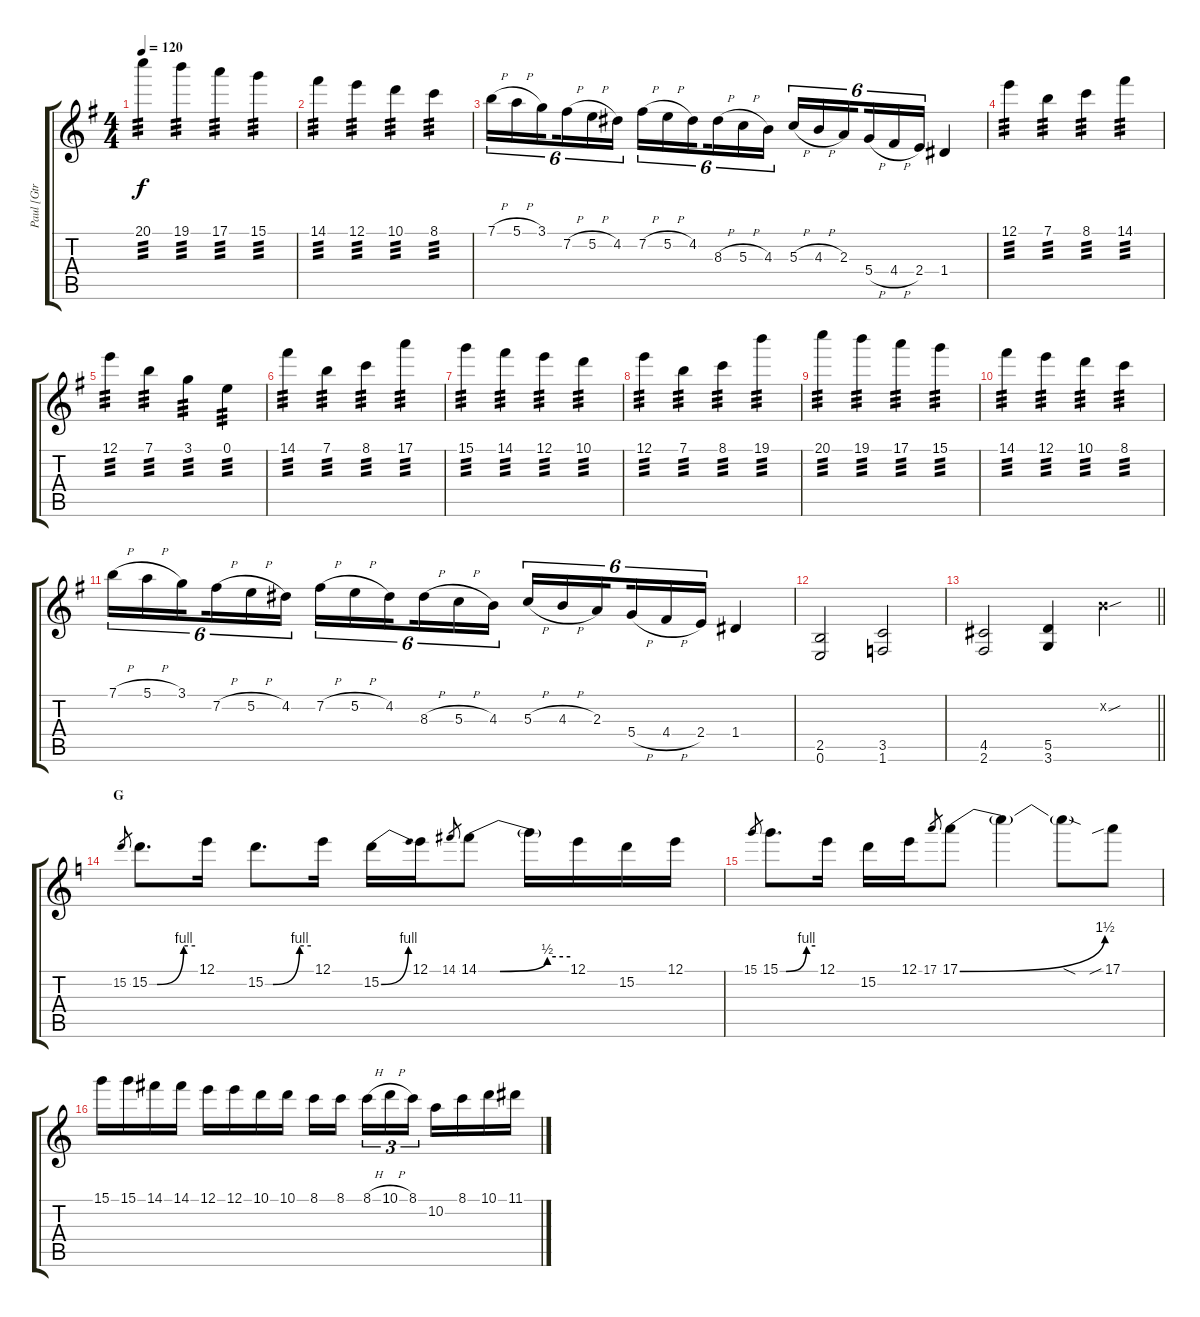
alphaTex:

\track ("Paul [Gtr I]" "Paul [Gtr ") {instrument distortionguitar}
\staff {score tabs}
\tuning (E4 B3 G3 D3 A2 E2) {hide}
\ts (4 4)
\tempo 120
\clef g2
\ks g
20.1.4{tp 3 dy f} 19.1.4{tp 3} 17.1.4{tp 3} 15.1.4{tp 3} |
14.1.4{tp 3} 12.1.4{tp 3} 10.1.4{tp 3} 8.1.4{tp 3} |
7.1{h}.16{tu (6 4)} 5.1{h}.16{tu (6 4)} 3.1.16{tu (6 4) beam splitsecondary} 7.2{h}.16{tu (6 4)} 5.2{h}.16{tu (6 4)} 4.2.16{tu (6 4)} 7.2{h}.16{tu (6 4)} 5.2{h}.16{tu (6 4)} 4.2.16{tu (6 4) beam splitsecondary} 8.3{h}.16{tu (6 4)} 5.3{h}.16{tu (6 4)} 4.3.16{tu (6 4)} 5.3{h}.16{tu (6 4)} 4.3{h}.16{tu (6 4)} 2.3.16{tu (6 4) beam splitsecondary} 5.4{h}.16{tu (6 4)} 4.4{h}.16{tu (6 4)} 2.4.16{tu (6 4)} 1.4.4 |
12.1.4{tp 3} 7.1.4{tp 3} 8.1.4{tp 3} 14.1.4{tp 3} |
12.1.4{tp 3} 7.1.4{tp 3} 3.1.4{tp 3} 0.1.4{tp 3} |
14.1.4{tp 3} 7.1.4{tp 3} 8.1.4{tp 3} 17.1.4{tp 3} |
15.1.4{tp 3} 14.1.4{tp 3} 12.1.4{tp 3} 10.1.4{tp 3} |
12.1.4{tp 3} 7.1.4{tp 3} 8.1.4{tp 3} 19.1.4{tp 3} |
20.1.4{tp 3} 19.1.4{tp 3} 17.1.4{tp 3} 15.1.4{tp 3} |
14.1.4{tp 3} 12.1.4{tp 3} 10.1.4{tp 3} 8.1.4{tp 3} |
7.1{h}.16{tu (6 4)} 5.1{h}.16{tu (6 4)} 3.1.16{tu (6 4) beam splitsecondary} 7.2{h}.16{tu (6 4)} 5.2{h}.16{tu (6 4)} 4.2.16{tu (6 4)} 7.2{h}.16{tu (6 4)} 5.2{h}.16{tu (6 4)} 4.2.16{tu (6 4) beam splitsecondary} 8.3{h}.16{tu (6 4)} 5.3{h}.16{tu (6 4)} 4.3.16{tu (6 4)} 5.3{h}.16{tu (6 4)} 4.3{h}.16{tu (6 4)} 2.3.16{tu (6 4) beam splitsecondary} 5.4{h}.16{tu (6 4)} 4.4{h}.16{tu (6 4)} 2.4.16{tu (6 4)} 1.4.4 |
(2.5 0.6).2 (3.5 1.6).2 |
\barLineRight lightlight
(4.5 2.6).2 (5.5 3.6).4 0.2{sou x}.4 |
\section ("" "G")
\ks c
15.2.8{gr} 15.2{be (custom 0 0 10 0 45 4 60 4)}.8{d volume 16 balance 8} 12.1.16 15.2{be (custom 0 0 10 0 45 4 60 4)}.8{d} 12.1.16 15.2{be (bend 0 0 60 4)}.16 12.1.16 14.1.8{gr} 14.1{be (custom 0 0 14 0 45 2 60 2)}.8 14.1{t}.16 12.1.16 15.2.16 12.1.16 |
15.1.8{gr} 15.1{be (custom 0 0 10 0 45 4 60 4)}.8{d} 12.1.16 15.2.16 12.1.16 17.1.8{gr} 17.1{be (bend 0 0 60 6)}.8 17.1{t}.4 17.1{sod t}.8 17.1{sib}.8 |
15.1.16 15.1.16 14.1.16 14.1.16 12.1.16 12.1.16 10.1.16 10.1.16 8.1.16 8.1.16{beam splitsecondary} 8.1{h}.16{tu (3 2)} 10.1{h}.16{tu (3 2)} 8.1.16{tu (3 2)} 10.2.16 8.1.16 10.1.16 11.1.16
